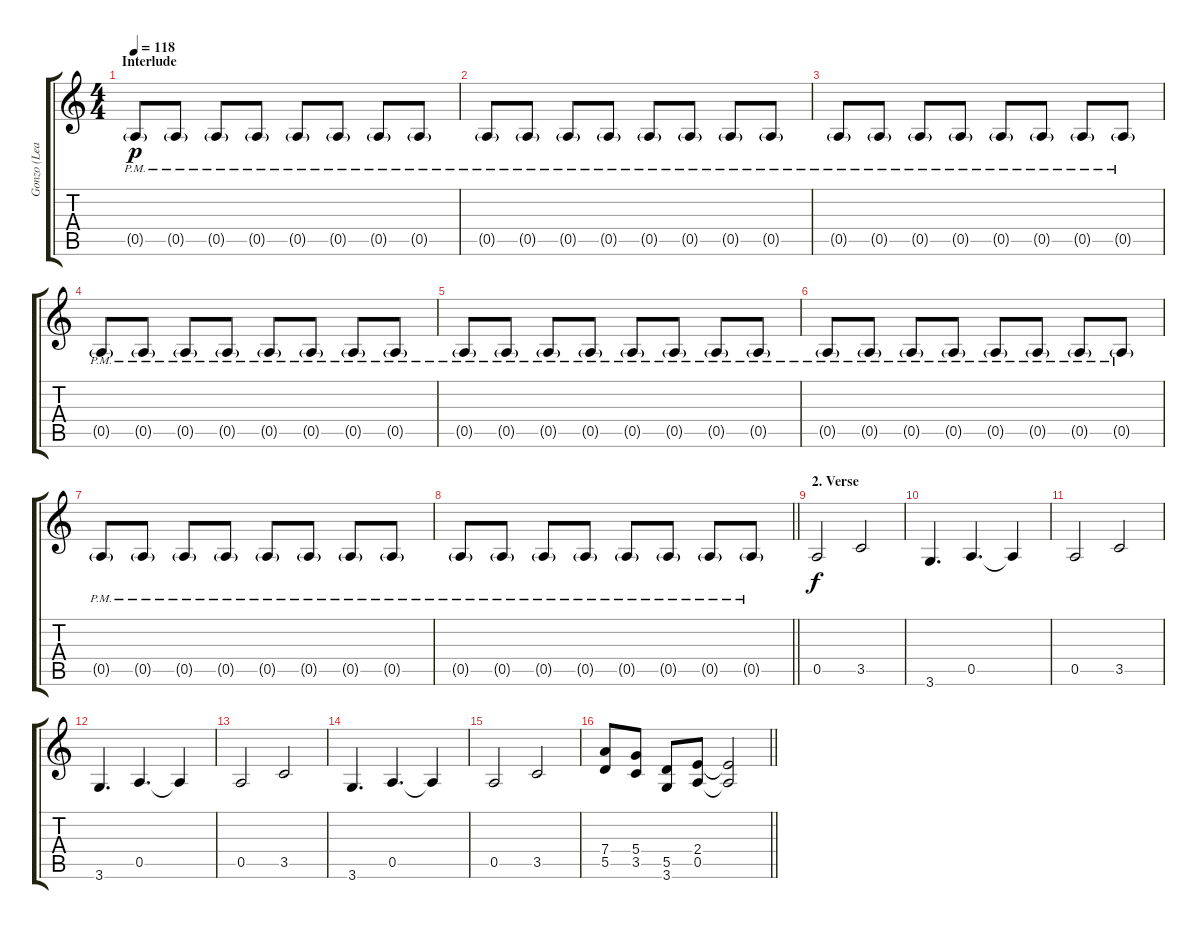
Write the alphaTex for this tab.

\track ("Gonzo (Lead)" "Gonzo (Lea") {instrument overdrivenguitar}
\staff {score tabs}
\tuning (E4 B3 G3 D3 A2 E2) {hide}
\ts (4 4)
\section ("" "Interlude")
\tempo 118
\clef g2
\ks c
0.5{g pm}.8{dy p} 0.5{g pm}.8 0.5{g pm}.8 0.5{g pm}.8 0.5{g pm}.8 0.5{g pm}.8 0.5{g pm}.8 0.5{g pm}.8 |
0.5{g pm}.8 0.5{g pm}.8 0.5{g pm}.8 0.5{g pm}.8 0.5{g pm}.8 0.5{g pm}.8 0.5{g pm}.8 0.5{g pm}.8 |
0.5{g pm}.8 0.5{g pm}.8 0.5{g pm}.8 0.5{g pm}.8 0.5{g pm}.8 0.5{g pm}.8 0.5{g pm}.8 0.5{g pm}.8 |
0.5{g pm}.8 0.5{g pm}.8 0.5{g pm}.8 0.5{g pm}.8 0.5{g pm}.8 0.5{g pm}.8 0.5{g pm}.8 0.5{g pm}.8 |
0.5{g pm}.8 0.5{g pm}.8 0.5{g pm}.8 0.5{g pm}.8 0.5{g pm}.8 0.5{g pm}.8 0.5{g pm}.8 0.5{g pm}.8 |
0.5{g pm}.8 0.5{g pm}.8 0.5{g pm}.8 0.5{g pm}.8 0.5{g pm}.8 0.5{g pm}.8 0.5{g pm}.8 0.5{g pm}.8 |
0.5{g pm}.8 0.5{g pm}.8 0.5{g pm}.8 0.5{g pm}.8 0.5{g pm}.8 0.5{g pm}.8 0.5{g pm}.8 0.5{g pm}.8 |
\barLineRight lightlight
0.5{g pm}.8 0.5{g pm}.8 0.5{g pm}.8 0.5{g pm}.8 0.5{g pm}.8 0.5{g pm}.8 0.5{g pm}.8 0.5{g pm}.8 |
\section ("" "2. Verse")
0.5.2{dy f} 3.5.2 |
3.6.4{d} 0.5.4{d} 0.5{t}.4 |
0.5.2 3.5.2 |
3.6.4{d} 0.5.4{d} 0.5{t}.4 |
0.5.2 3.5.2 |
3.6.4{d} 0.5.4{d} 0.5{t}.4 |
0.5.2 3.5.2 |
\barLineRight lightlight
(7.4 5.5).8 (5.4 3.5).8 (5.5 3.6).8 (2.4 0.5).8 (2.4{t} 0.5{t}).2
